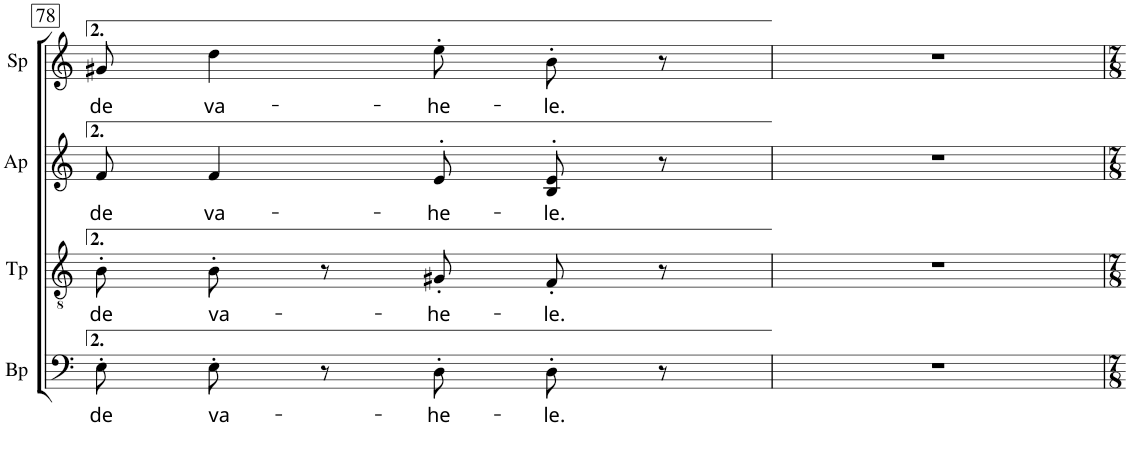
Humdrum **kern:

**kern	**text	**kern	**text	**kern	**text	**kern	**text	**kern	**kern	**kern	**text	**kern	**text	**kern	**text	**kern	**text
*part9	*part9	*part8	*part8	*part7	*part7	*part6	*part6	*part5	*part5	*part4	*part4	*part3	*part3	*part2	*part2	*part1	*part1
*staff10	*staff10	*staff9	*staff9	*staff8	*staff8	*staff7	*staff7	*staff6	*staff5	*staff4	*staff4	*staff3	*staff3	*staff2	*staff2	*staff1	*staff1
*I"Men	*	*I"Alto II	*	*I"Alto I	*	*I"Soprano	*	*I"Piano	*	*I"cp Basso	*	*I"cp Tenore	*	*I"cp Alto	*	*I"cp Soprano	*
*I'M.	*	*I'A2	*	*I'A1	*	*I'S.	*	*I'Pno.	*	*	*	*	*	*	*	*I'Sp	*
!!LO:PB:g=z
*clefF4	*	*clefG2	*	*clefG2	*	*clefG2	*	*clefF4	*clefG2	*clefF4	*	*clefGv2	*	*clefG2	*	*clefG2	*
*	*	*Trd1c2	*	*Trd1c2	*	*	*	*	*	*	*	*	*	*Trd1c2	*	*	*
*k[]	*	*k[]	*	*k[]	*	*k[]	*	*k[]	*k[]	*k[]	*	*k[]	*	*k[]	*	*k[]	*
*M6/8	*	*M6/8	*	*M6/8	*	*M6/8	*	*M6/8	*M6/8	*M6/8	*	*M6/8	*	*M6/8	*	*M6/8	*
=78	=78	=78	=78	=78	=78	=78	=78	=78	=78	=78	=78	=78	=78	=78	=78	=78	=78
!	!	!	!	!	!	!	!	!	!	!	!LO:LY:b	!	!LO:LY:b	!	!LO:LY:b	!	!LO:LY:b
8E'\L	-de	8B'/L	-de	8f	-de	8g#X	-de	8.BB/L	8c/L	8E'\L	-de	8B'\L	-de	8f/	-de	8g#X/	-de
!	!	!	!	!	!	!	!	!	!	!	!LO:LY:b	!	!LO:LY:b	!	!LO:LY:b	!	!LO:LY:b
8E'\J	va-	8B'/J	va-	4f	va-	4dd	va-	.	8c/J	8E'\J	va-	8B'\J	va-	4f/	va-	4dd\	va-
.	.	.	.	.	.	.	.	8.C/J	.	.	.	.	.	.	.	.	.
8r	.	8r	.	.	.	.	.	.	8r	8r	.	8r	.	.	.	.	.
!	!	!	!	!	!	!	!	!	!	!	!LO:LY:b	!	!LO:LY:b	!	!LO:LY:b	!	!LO:LY:b
8D'\L	-he-	8G#X'/L	-he-	8e'>/L	-he-	8ee'\L	-he-	8.BB/L	8d/L	8D'\L	-he-	8G#X'/L	-he-	8e'>/L	-he-	8ee'\L	-he-
!	!	!	!	!	!	!	!	!	!	!	!LO:LY:b	!	!LO:LY:b	!	!LO:LY:b	!	!LO:LY:b
8D'\J	-le.	8F'/J	-le.	8B'>/ 8e'>/J	-le.	8b'\J	-le.	.	8d#X/J	8D'\J	-le.	8F'/J	-le.	8B'>/ 8e'>/J	-le.	8b'\J	-le.
.	.	.	.	.	.	.	.	8.C/J	.	.	.	.	.	.	.	.	.
8r	.	8r	.	8r	.	8r	.	.	16r	8r	.	8r	.	8r	.	8r	.
.	.	.	.	.	.	.	.	.	16e	.	.	.	.	.	.	.	.
=79	=79	=79	=79	=79	=79	=79	=79	=79	=79	=79	=79	=79	=79	=79	=79	=79	=79
2.r	.	2.r	.	2.r	.	2.r	.	2D	8.dd\L	2.r	.	2.r	.	2.r	.	2.r	.
.	.	.	.	.	.	.	.	.	8.dd#X\J	.	.	.	.	.	.	.	.
.	.	.	.	.	.	.	.	.	8dd#	.	.	.	.	.	.	.	.
.	.	.	.	.	.	.	.	4D	4ee	.	.	.	.	.	.	.	.
=	=	=	=	=	=	=	=	=	=	=	=	=	=	=	=	=	=
*-	*-	*-	*-	*-	*-	*-	*-	*-	*-	*-	*-	*-	*-	*-	*-	*-	*-
